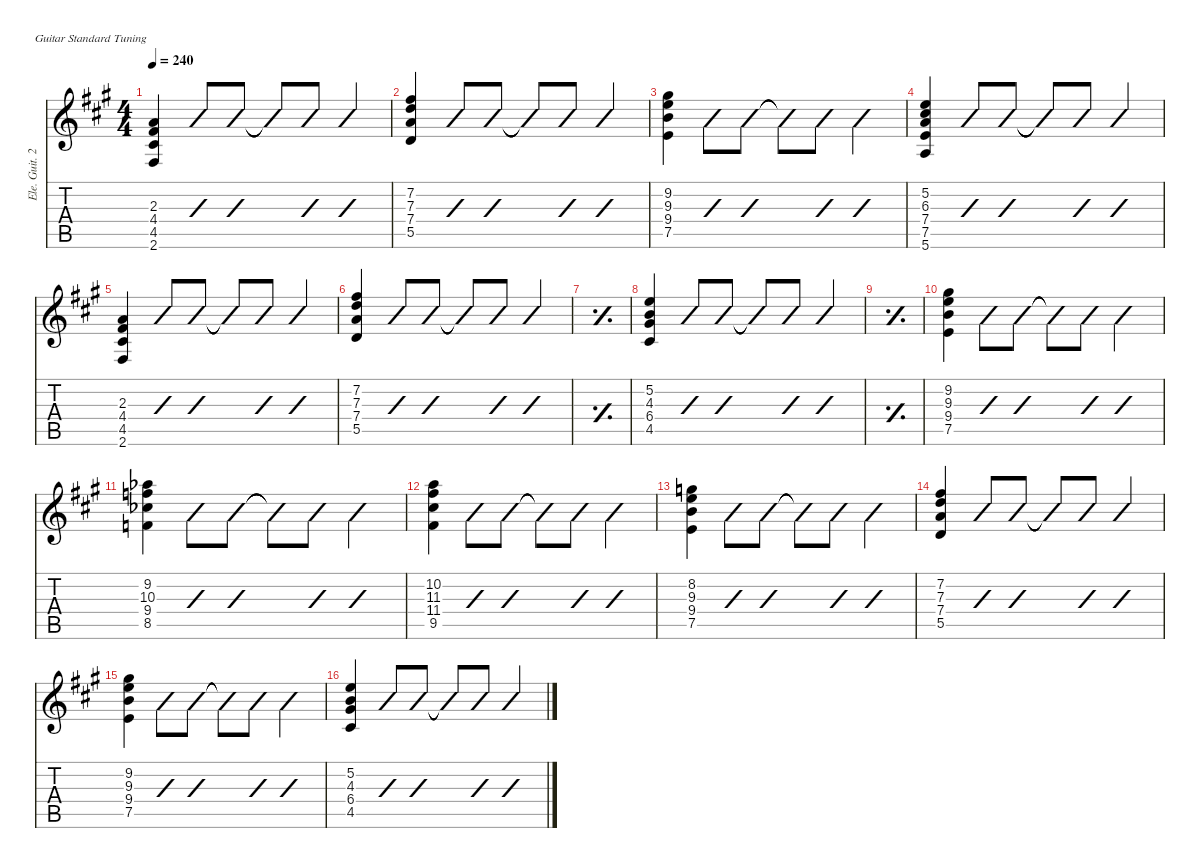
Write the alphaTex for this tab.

\defaultSystemsLayout 4
\hideDynamics
\bracketExtendMode nobrackets
\otherSystemsTrackNameOrientation horizontal
\track ("Ele. Guit. 2" "Ele. Guit. 2") {defaultSystemsLayout 4 instrument distortionguitar}
\staff {score tabs}
\tuning (E4 B3 G3 D3 A2 E2)
\ts (4 4)
\tempo 240
\clef g2
\scale
0.938053
\ks a
(2.6{acc #} 4.5{acc #} 4.4{acc #} 2.3{acc forcenatural}).4{dy f beam Up} (2.6{acc #} 4.5{acc #} 4.4{acc #} 2.3{acc forcenatural}).8{slashed beam Up} (2.6{acc #} 4.5{acc #} 4.4{acc #} 2.3{acc forcenatural}).8{slashed beam Up} (2.6{t acc #} 4.5{t acc #} 4.4{t acc #} 2.3{t acc forcenatural}).8{slashed beam Up} (2.6{acc #} 4.5{acc #} 4.4{acc #} 2.3{acc forcenatural}).8{slashed beam Up} (2.6{acc #} 4.5{acc #} 4.4{acc #} 2.3{acc forcenatural}).4{slashed beam Up} |
\scale
1.18584 (5.5{acc forcenatural} 7.4{acc forcenatural} 7.3{acc forcenatural} 7.2{acc #}).4{beam Up} (5.5{acc forcenatural} 7.4{acc forcenatural} 7.3{acc forcenatural} 7.2{acc #}).8{slashed beam Up} (5.5{acc forcenatural} 7.4{acc forcenatural} 7.3{acc forcenatural} 7.2{acc #}).8{slashed beam Up} (5.5{t acc forcenatural} 7.4{t acc forcenatural} 7.3{t acc forcenatural} 7.2{t acc #}).8{slashed beam Up} (5.5{acc forcenatural} 7.4{acc forcenatural} 7.3{acc forcenatural} 7.2{acc #}).8{slashed beam Up} (5.5{acc forcenatural} 7.4{acc forcenatural} 7.3{acc forcenatural} 7.2{acc #}).4{slashed beam Up} |
\scale
0.938053 (7.5{acc forcenatural} 9.4{acc forcenatural} 9.3{acc forcenatural} 9.2{acc #}).4{beam Down} (7.5{acc forcenatural} 9.4{acc forcenatural} 9.3{acc forcenatural} 9.2{acc #}).8{slashed beam Down} (7.5{acc forcenatural} 9.4{acc forcenatural} 9.3{acc forcenatural} 9.2{acc #}).8{slashed beam Down} (7.5{t acc forcenatural} 9.4{t acc forcenatural} 9.3{t acc forcenatural} 9.2{t acc #}).8{slashed beam Down} (7.5{acc forcenatural} 9.4{acc forcenatural} 9.3{acc forcenatural} 9.2{acc #}).8{slashed beam Down} (7.5{acc forcenatural} 9.4{acc forcenatural} 9.3{acc forcenatural} 9.2{acc #}).4{slashed beam Down} |
\scale
0.938053 (5.6{acc forcenatural} 7.5{acc forcenatural} 7.4{acc forcenatural} 6.3{acc #} 5.2{acc forcenatural}).4{beam Up} (5.6{acc forcenatural} 7.5{acc forcenatural} 7.4{acc forcenatural} 6.3{acc #} 5.2{acc forcenatural}).8{slashed beam Up} (5.6{acc forcenatural} 7.5{acc forcenatural} 7.4{acc forcenatural} 6.3{acc #} 5.2{acc forcenatural}).8{slashed beam Up} (5.6{t acc forcenatural} 7.5{t acc forcenatural} 7.4{t acc forcenatural} 6.3{t acc #} 5.2{t acc forcenatural}).8{slashed beam Up} (5.6{acc forcenatural} 7.5{acc forcenatural} 7.4{acc forcenatural} 6.3{acc #} 5.2{acc forcenatural}).8{slashed beam Up} (5.6{acc forcenatural} 7.5{acc forcenatural} 7.4{acc forcenatural} 6.3{acc #} 5.2{acc forcenatural}).4{slashed beam Up} |
\scale
0.938053 (2.6{acc #} 4.5{acc #} 4.4{acc #} 2.3{acc forcenatural}).4{beam Up} (2.6{acc #} 4.5{acc #} 4.4{acc #} 2.3{acc forcenatural}).8{slashed beam Up} (2.6{acc #} 4.5{acc #} 4.4{acc #} 2.3{acc forcenatural}).8{slashed beam Up} (2.6{t acc #} 4.5{t acc #} 4.4{t acc #} 2.3{t acc forcenatural}).8{slashed beam Up} (2.6{acc #} 4.5{acc #} 4.4{acc #} 2.3{acc forcenatural}).8{slashed beam Up} (2.6{acc #} 4.5{acc #} 4.4{acc #} 2.3{acc forcenatural}).4{slashed beam Up} |
\scale
1.18584 (5.5{acc forcenatural} 7.4{acc forcenatural} 7.3{acc forcenatural} 7.2{acc #}).4{beam Up} (5.5{acc forcenatural} 7.4{acc forcenatural} 7.3{acc forcenatural} 7.2{acc #}).8{slashed beam Up} (5.5{acc forcenatural} 7.4{acc forcenatural} 7.3{acc forcenatural} 7.2{acc #}).8{slashed beam Up} (5.5{t acc forcenatural} 7.4{t acc forcenatural} 7.3{t acc forcenatural} 7.2{t acc #}).8{slashed beam Up} (5.5{acc forcenatural} 7.4{acc forcenatural} 7.3{acc forcenatural} 7.2{acc #}).8{slashed beam Up} (5.5{acc forcenatural} 7.4{acc forcenatural} 7.3{acc forcenatural} 7.2{acc #}).4{slashed beam Up} |
\simile simple
\scale
0.938053 |
\simile none
\scale
0.938053 (4.5{acc #} 6.4{acc #} 4.3{acc forcenatural} 5.2{acc forcenatural}).4{beam Up} (4.5{acc #} 6.4{acc #} 4.3{acc forcenatural} 5.2{acc forcenatural}).8{slashed beam Up} (4.5{acc #} 6.4{acc #} 4.3{acc forcenatural} 5.2{acc forcenatural}).8{slashed beam Up} (4.5{t acc #} 6.4{t acc #} 4.3{t acc forcenatural} 5.2{t acc forcenatural}).8{slashed beam Up} (4.5{acc #} 6.4{acc #} 4.3{acc forcenatural} 5.2{acc forcenatural}).8{slashed beam Up} (4.5{acc #} 6.4{acc #} 4.3{acc forcenatural} 5.2{acc forcenatural}).4{slashed beam Up} |
\simile simple
\scale
0.938053 |
\simile none
\scale
1.18584 (7.5{acc forcenatural} 9.4{acc forcenatural} 9.3{acc forcenatural} 9.2{acc #}).4{beam Down} (7.5{acc forcenatural} 9.4{acc forcenatural} 9.3{acc forcenatural} 9.2{acc #}).8{slashed beam Down} (7.5{acc forcenatural} 9.4{acc forcenatural} 9.3{acc forcenatural} 9.2{acc #}).8{slashed beam Down} (7.5{t acc forcenatural} 9.4{t acc forcenatural} 9.3{t acc forcenatural} 9.2{t acc #}).8{slashed beam Down} (7.5{acc forcenatural} 9.4{acc forcenatural} 9.3{acc forcenatural} 9.2{acc #}).8{slashed beam Down} (7.5{acc forcenatural} 9.4{acc forcenatural} 9.3{acc forcenatural} 9.2{acc #}).4{slashed beam Down} |
\scale
0.938053 (8.5{acc forcenatural} 9.4{acc b} 10.3{acc forcenatural} 9.2{acc b}).4{beam Down} (8.5{acc forcenatural} 9.4{acc b} 10.3{acc forcenatural} 9.2{acc b}).8{slashed beam Down} (8.5{acc forcenatural} 9.4{acc b} 10.3{acc forcenatural} 9.2{acc b}).8{slashed beam Down} (8.5{t acc forcenatural} 9.4{t acc b} 10.3{t acc forcenatural} 9.2{t acc b}).8{slashed beam Down} (8.5{acc forcenatural} 9.4{acc b} 10.3{acc forcenatural} 9.2{acc b}).8{slashed beam Down} (8.5{acc forcenatural} 9.4{acc b} 10.3{acc forcenatural} 9.2{acc b}).4{slashed beam Down} |
\scale
0.938053 (9.5{acc #} 11.4{acc #} 11.3{acc #} 10.2{acc forcenatural}).4{beam Down} (9.5{acc #} 11.4{acc #} 11.3{acc #} 10.2{acc forcenatural}).8{slashed beam Down} (9.5{acc #} 11.4{acc #} 11.3{acc #} 10.2{acc forcenatural}).8{slashed beam Down} (9.5{t acc #} 11.4{t acc #} 11.3{t acc #} 10.2{t acc forcenatural}).8{slashed beam Down} (9.5{acc #} 11.4{acc #} 11.3{acc #} 10.2{acc forcenatural}).8{slashed beam Down} (9.5{acc #} 11.4{acc #} 11.3{acc #} 10.2{acc forcenatural}).4{slashed beam Down} |
\scale
0.938053 (7.5{acc forcenatural} 9.4{acc forcenatural} 9.3{acc forcenatural} 8.2{acc forcenatural}).4{beam Down} (7.5{acc forcenatural} 9.4{acc forcenatural} 9.3{acc forcenatural} 8.2{acc forcenatural}).8{slashed beam Down} (7.5{acc forcenatural} 9.4{acc forcenatural} 9.3{acc forcenatural} 8.2{acc forcenatural}).8{slashed beam Down} (7.5{t acc forcenatural} 9.4{t acc forcenatural} 9.3{t acc forcenatural} 8.2{t acc forcenatural}).8{slashed beam Down} (7.5{acc forcenatural} 9.4{acc forcenatural} 9.3{acc forcenatural} 8.2{acc forcenatural}).8{slashed beam Down} (7.5{acc forcenatural} 9.4{acc forcenatural} 9.3{acc forcenatural} 8.2{acc forcenatural}).4{slashed beam Down} |
(5.5{acc forcenatural} 7.4{acc forcenatural} 7.3{acc forcenatural} 7.2{acc #}).4{beam Up} (5.5{acc forcenatural} 7.4{acc forcenatural} 7.3{acc forcenatural} 7.2{acc #}).8{slashed beam Up} (5.5{acc forcenatural} 7.4{acc forcenatural} 7.3{acc forcenatural} 7.2{acc #}).8{slashed beam Up} (5.5{t acc forcenatural} 7.4{t acc forcenatural} 7.3{t acc forcenatural} 7.2{t acc #}).8{slashed beam Up} (5.5{acc forcenatural} 7.4{acc forcenatural} 7.3{acc forcenatural} 7.2{acc #}).8{slashed beam Up} (5.5{acc forcenatural} 7.4{acc forcenatural} 7.3{acc forcenatural} 7.2{acc #}).4{slashed beam Up} |
(7.5{acc forcenatural} 9.4{acc forcenatural} 9.3{acc forcenatural} 9.2{acc #}).4{beam Down} (7.5{acc forcenatural} 9.4{acc forcenatural} 9.3{acc forcenatural} 9.2{acc #}).8{slashed beam Down} (7.5{acc forcenatural} 9.4{acc forcenatural} 9.3{acc forcenatural} 9.2{acc #}).8{slashed beam Down} (7.5{t acc forcenatural} 9.4{t acc forcenatural} 9.3{t acc forcenatural} 9.2{t acc #}).8{slashed beam Down} (7.5{acc forcenatural} 9.4{acc forcenatural} 9.3{acc forcenatural} 9.2{acc #}).8{slashed beam Down} (7.5{acc forcenatural} 9.4{acc forcenatural} 9.3{acc forcenatural} 9.2{acc #}).4{slashed beam Down} |
(4.5{acc #} 6.4{acc #} 4.3{acc forcenatural} 5.2{acc forcenatural}).4{beam Up} (4.5{acc #} 6.4{acc #} 4.3{acc forcenatural} 5.2{acc forcenatural}).8{slashed beam Up} (4.5{acc #} 6.4{acc #} 4.3{acc forcenatural} 5.2{acc forcenatural}).8{slashed beam Up} (4.5{t acc #} 6.4{t acc #} 4.3{t acc forcenatural} 5.2{t acc forcenatural}).8{slashed beam Up} (4.5{acc #} 6.4{acc #} 4.3{acc forcenatural} 5.2{acc forcenatural}).8{slashed beam Up} (4.5{acc #} 6.4{acc #} 4.3{acc forcenatural} 5.2{acc forcenatural}).4{slashed beam Up}
